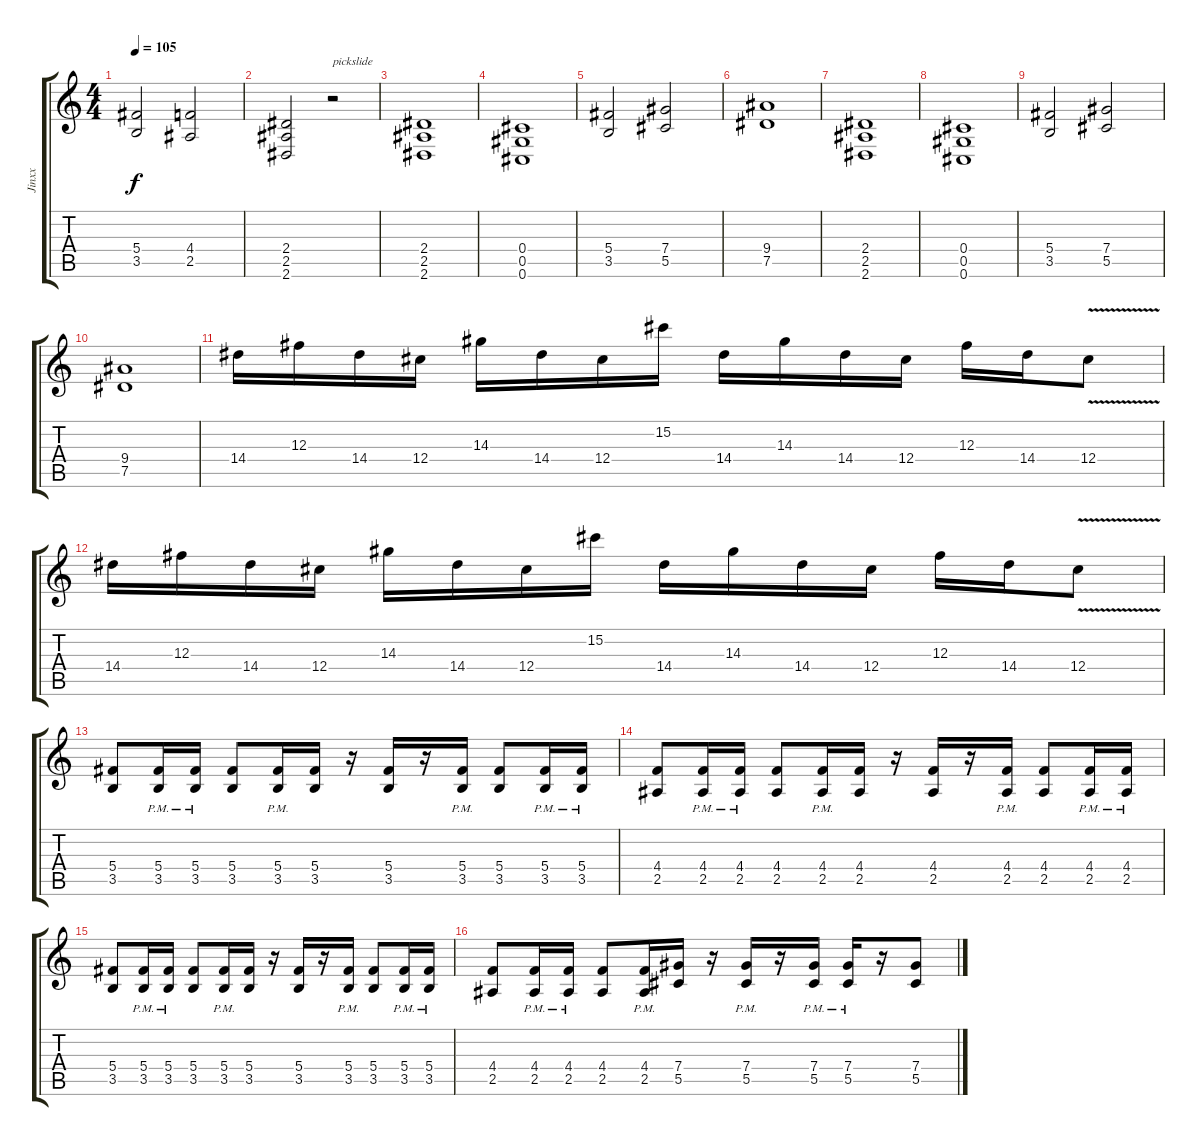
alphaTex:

\track ("Jinxx" "Jinxx") {instrument overdrivenguitar}
\staff {score tabs}
\tuning (Eb4 Bb3 Gb3 Db3 Ab2 Db2) {hide}
\ts (4 4)
\tempo 105
\clef g2
\ks c
(5.4 3.5).2{dy f} (4.4 2.5).2 |
(2.4 2.5 2.6).2 r.2{txt "pickslide"} |
(2.4 2.5 2.6).1 |
(0.4 0.5 0.6).1 |
(5.4 3.5).2 (7.4 5.5).2 |
(9.4 7.5).1 |
(2.4 2.5 2.6).1 |
(0.4 0.5 0.6).1 |
(5.4 3.5).2 (7.4 5.5).2 |
(9.4 7.5).1 |
14.4.16 12.3.16 14.4.16 12.4.16 14.3.16 14.4.16 12.4.16 15.2.16 14.4.16 14.3.16 14.4.16 12.4.16 12.3.16 14.4.16 12.4{v}.8 |
14.4.16 12.3.16 14.4.16 12.4.16 14.3.16 14.4.16 12.4.16 15.2.16 14.4.16 14.3.16 14.4.16 12.4.16 12.3.16 14.4.16 12.4{v}.8 |
(5.4 3.5).8 (5.4{pm} 3.5{pm}).16 (5.4{pm} 3.5{pm}).16 (5.4 3.5).8 (5.4{pm} 3.5{pm}).16 (5.4 3.5).16 r.16 (5.4 3.5).16 r.16 (5.4{pm} 3.5{pm}).16 (5.4 3.5).8 (5.4{pm} 3.5{pm}).16 (5.4{pm} 3.5{pm}).16 |
(4.4 2.5).8 (4.4{pm} 2.5{pm}).16 (4.4{pm} 2.5{pm}).16 (4.4 2.5).8 (4.4{pm} 2.5{pm}).16 (4.4 2.5).16 r.16 (4.4 2.5).16 r.16 (4.4{pm} 2.5{pm}).16 (4.4 2.5).8 (4.4{pm} 2.5{pm}).16 (4.4{pm} 2.5{pm}).16 |
(5.4 3.5).8 (5.4{pm} 3.5{pm}).16 (5.4{pm} 3.5{pm}).16 (5.4 3.5).8 (5.4{pm} 3.5{pm}).16 (5.4 3.5).16 r.16 (5.4 3.5).16 r.16 (5.4{pm} 3.5{pm}).16 (5.4 3.5).8 (5.4{pm} 3.5{pm}).16 (5.4{pm} 3.5{pm}).16 |
(4.4 2.5).8 (4.4{pm} 2.5{pm}).16 (4.4{pm} 2.5{pm}).16 (4.4 2.5).8 (4.4{pm} 2.5{pm}).16 (7.4 5.5).16 r.16 (7.4{pm} 5.5{pm}).16 r.16 (7.4{pm} 5.5{pm}).16 (7.4{pm} 5.5{pm}).16 r.16 (7.4 5.5).8
